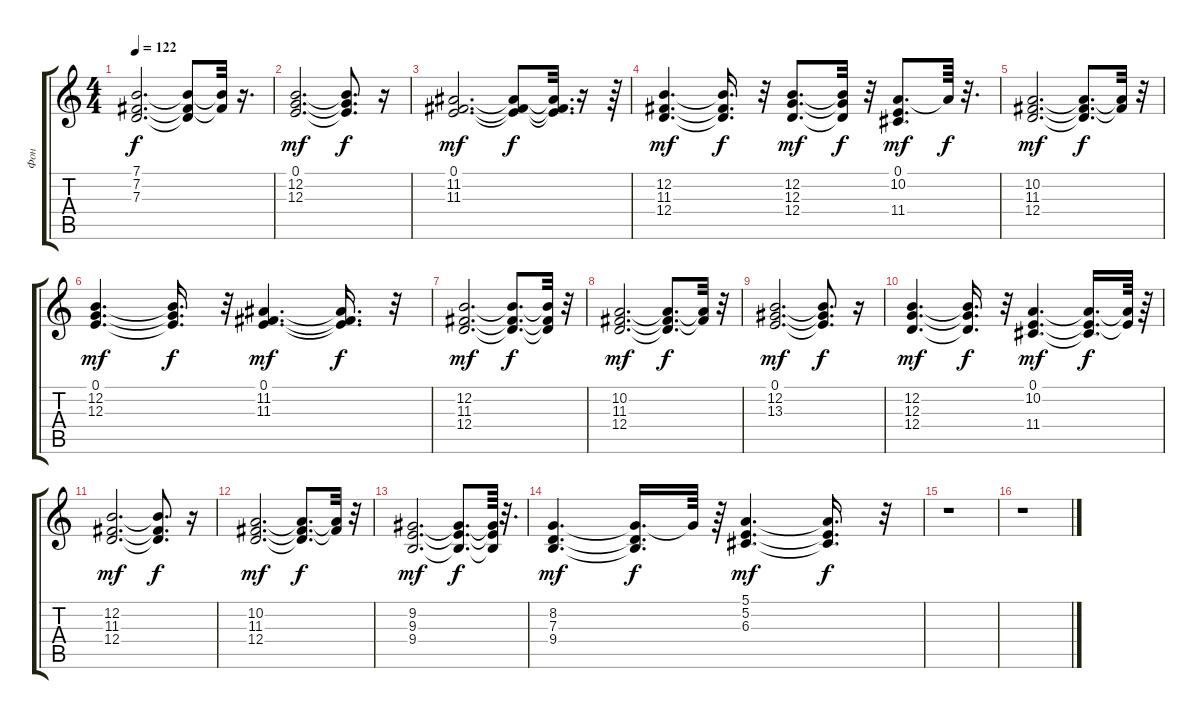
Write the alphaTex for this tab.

\track ("Фон" "Фон") {instrument pad7halo}
\staff {score tabs}
\tuning (E4 B3 G3 D3 A2 E2) {hide}
\ts (4 4)
\tempo 122
\clef g2
\ks c
(7.1{t} 7.2{t} 7.3{t}).2{d dy f} (7.1{t} 7.2{t} 7.3{t}).8 (7.1{t} 7.2{t}).32 r.16{d} |
(0.1 12.2 12.3).2{d dy mf} (0.1{t} 12.2{t} 12.3{t}).8{d dy f} r.16 |
(0.1 11.2 11.3).2{d dy mf} (0.1{t} 11.2{t} 11.3{t}).8{dy f} (0.1{t} 11.2{t} 11.3{t}).32{d} r.16 r.64 |
(12.2 11.3 12.4).4{d dy mf} (12.2{t} 11.3{t} 12.4{t}).16{d dy f} r.32 (12.2 12.3 12.4).8{d dy mf} (12.2{t} 12.3{t} 12.4{t}).32{dy f} r.32 (0.1 10.2 11.4).8{d dy mf} 10.2{t}.64{dy f} r.32{d} |
(10.2 11.3 12.4).2{d dy mf} (10.2{t} 11.3{t} 12.4{t}).8{d dy f} (10.2{t} 11.3{t}).32 r.32 |
(0.1 12.2 12.3).4{d dy mf} (0.1{t} 12.2{t} 12.3{t}).16{d dy f} r.32 (0.1 11.2 11.3).4{d dy mf} (0.1{t} 11.2{t} 11.3{t}).16{d dy f} r.32 |
(12.2 11.3 12.4).2{d dy mf} (12.2{t} 11.3{t} 12.4{t}).8{d dy f} (12.2{t} 11.3{t} 12.4{t}).32 r.32 |
(10.2 11.3 12.4).2{d dy mf} (10.2{t} 11.3{t} 12.4{t}).8{d dy f} (10.2{t} 11.3{t}).32 r.32 |
(0.1 12.2 13.3).2{d dy mf} (0.1{t} 12.2{t} 13.3{t}).8{d dy f} r.16 |
(12.2 12.3 12.4).4{d dy mf} (12.2{t} 12.3{t} 12.4{t}).16{d dy f} r.32 (0.1 10.2 11.4).4{d dy mf} (0.1{t} 10.2{t} 11.4{t}).16{d dy f} (0.1{t} 10.2{t}).64 r.64 |
(12.2 11.3 12.4).2{d dy mf} (12.2{t} 11.3{t} 12.4{t}).8{d dy f} r.16 |
(10.2 11.3 12.4).2{d dy mf} (10.2{t} 11.3{t} 12.4{t}).8{d dy f} (10.2{t} 11.3{t}).32 r.32 |
(9.2 9.3 9.4).2{d dy mf} (9.2{t} 9.3{t} 9.4{t}).8{d dy f} (9.2{t} 9.3{t} 9.4{t}).64 r.32{d} |
(8.2 7.3 9.4).4{d dy mf} (8.2{t} 7.3{t} 9.4{t}).16{d dy f} 8.2{t}.64 r.64 (5.1 5.2 6.3).4{d dy mf} (5.1{t} 5.2{t} 6.3{t}).16{d dy f} r.32 |
r.1 |
r.1
